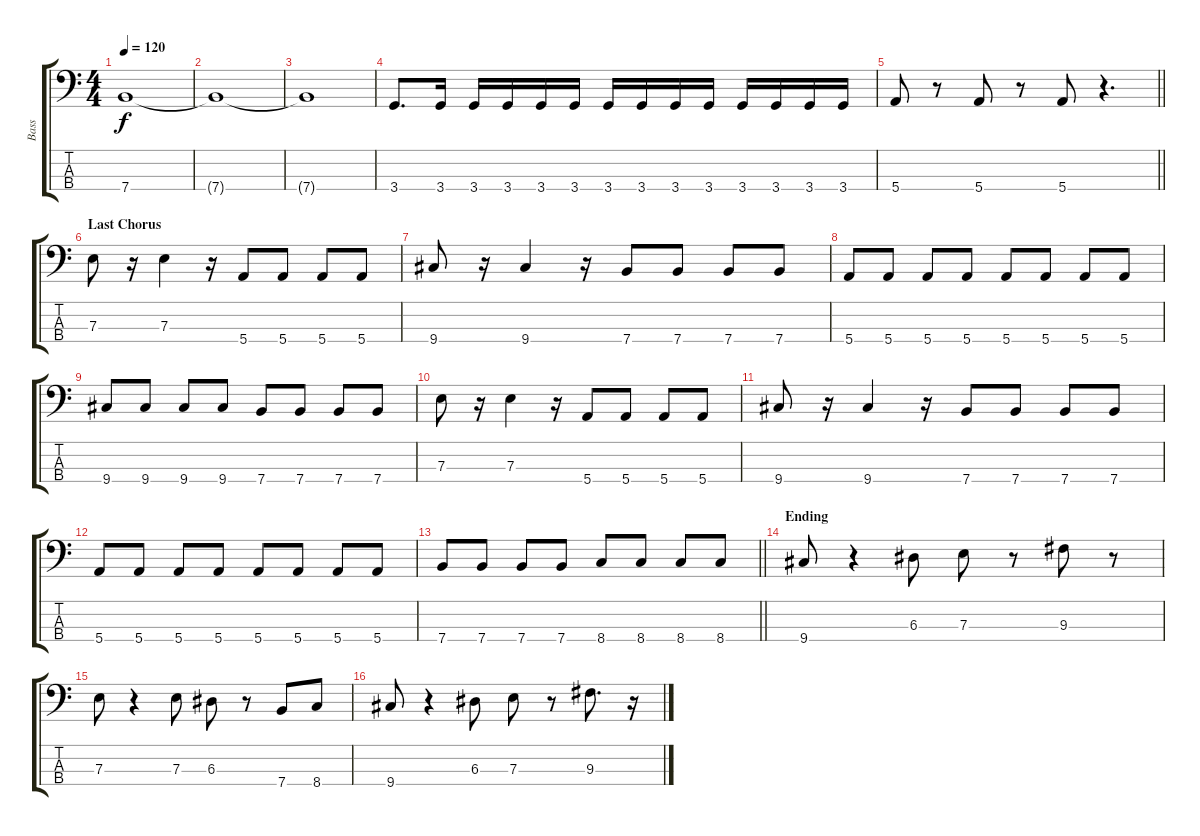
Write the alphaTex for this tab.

\track ("Bass" "Bass") {instrument electricbassfinger}
\staff {score tabs}
\tuning (G2 D2 A1 E1) {hide}
\ts (4 4)
\tempo 120
\clef f4
\ks c
7.4.1{dy f} |
7.4{t}.1 |
7.4{t}.1 |
3.4.8{d} 3.4.16 3.4.16 3.4.16 3.4.16 3.4.16 3.4.16 3.4.16 3.4.16 3.4.16 3.4.16 3.4.16 3.4.16 3.4.16 |
\barLineRight lightlight
5.4.8 r.8 5.4.8 r.8 5.4.8 r.4{d} |
\section ("" "Last Chorus")
7.3.8 r.16 7.3.4 r.16 5.4.8 5.4.8 5.4.8 5.4.8 |
9.4.8 r.16 9.4.4 r.16 7.4.8 7.4.8 7.4.8 7.4.8 |
5.4.8 5.4.8 5.4.8 5.4.8 5.4.8 5.4.8 5.4.8 5.4.8 |
9.4.8 9.4.8 9.4.8 9.4.8 7.4.8 7.4.8 7.4.8 7.4.8 |
7.3.8 r.16 7.3.4 r.16 5.4.8 5.4.8 5.4.8 5.4.8 |
9.4.8 r.16 9.4.4 r.16 7.4.8 7.4.8 7.4.8 7.4.8 |
5.4.8 5.4.8 5.4.8 5.4.8 5.4.8 5.4.8 5.4.8 5.4.8 |
\barLineRight lightlight
7.4.8 7.4.8 7.4.8 7.4.8 8.4.8 8.4.8 8.4.8 8.4.8 |
\section ("" "Ending")
9.4.8 r.4 6.3.8 7.3.8 r.8 9.3.8 r.8 |
7.3.8 r.4 7.3.8 6.3.8 r.8 7.4.8 8.4.8 |
9.4.8 r.4 6.3.8 7.3.8 r.8 9.3.8{d} r.16
